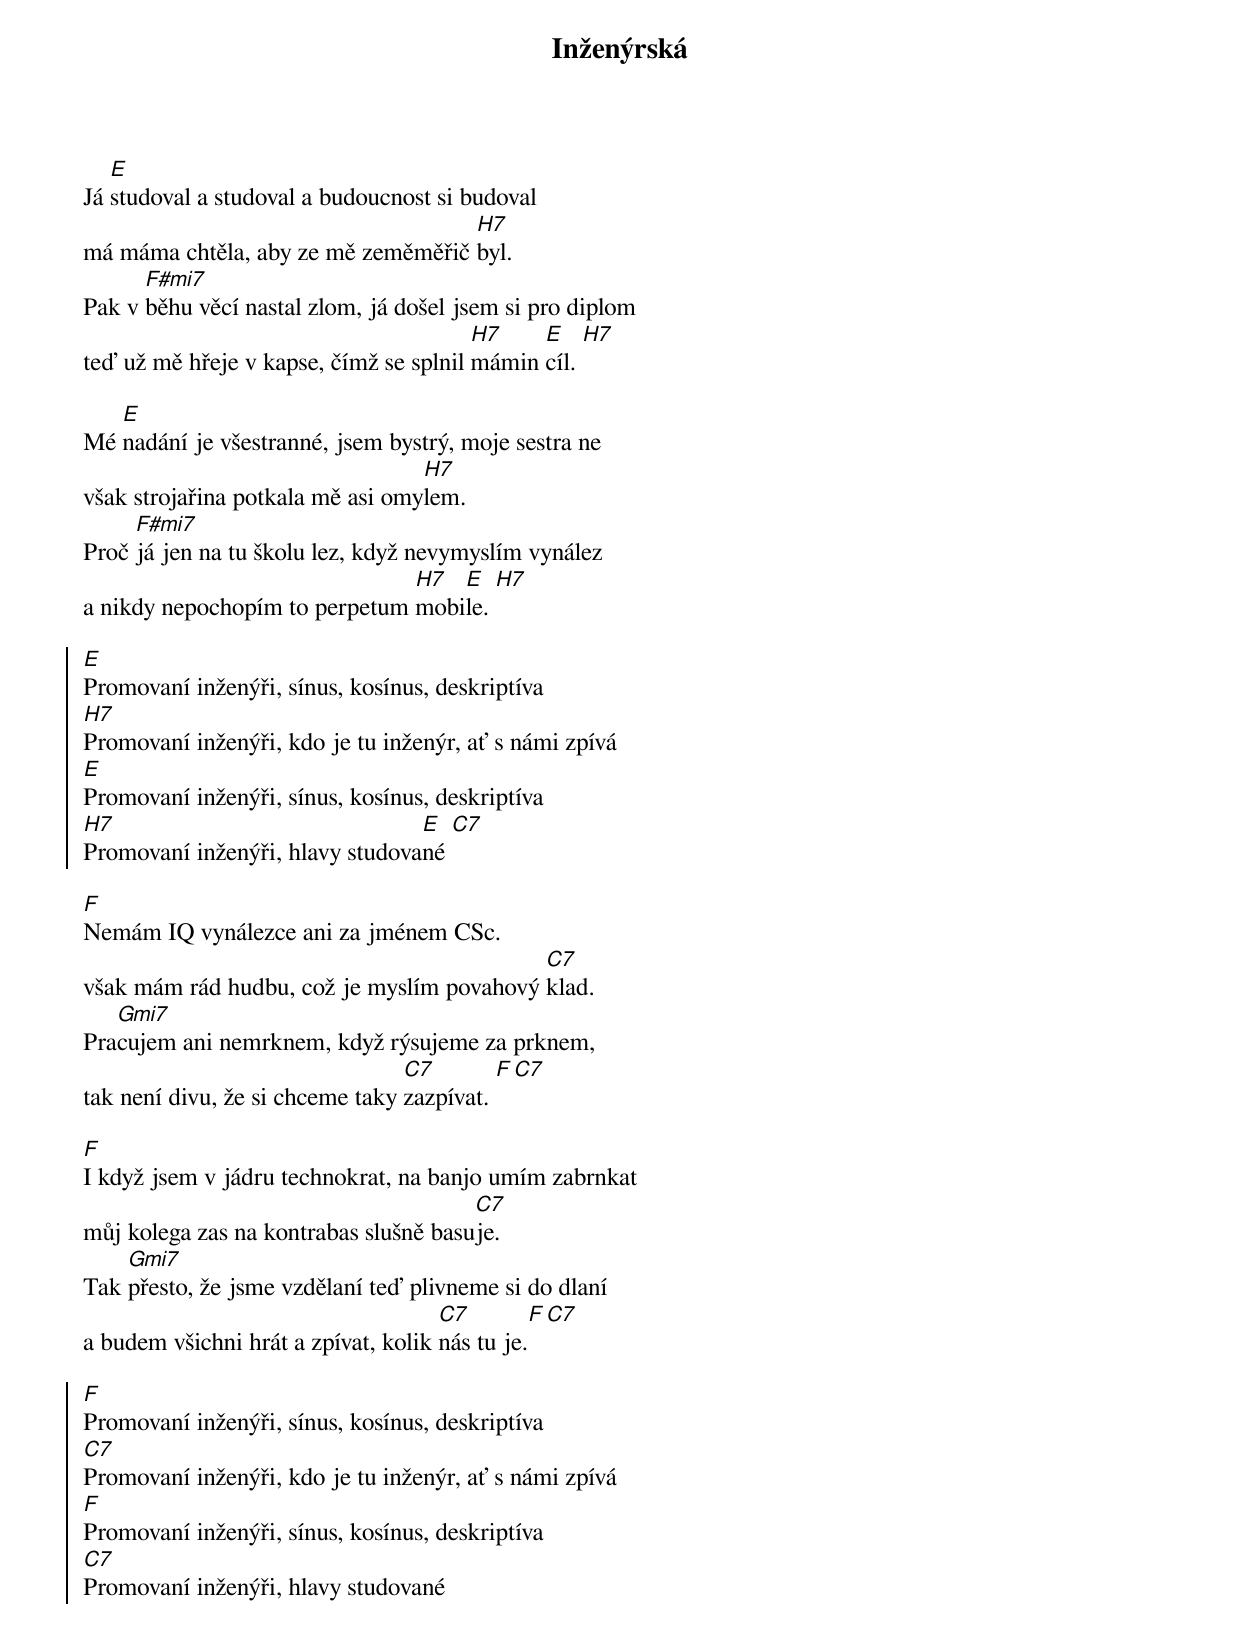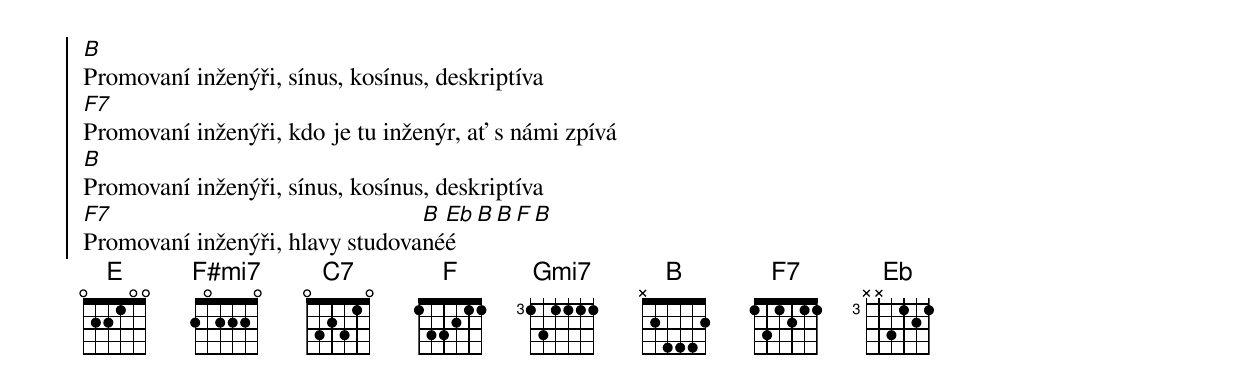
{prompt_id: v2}
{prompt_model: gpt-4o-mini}
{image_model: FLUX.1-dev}
{title: Inženýrská}
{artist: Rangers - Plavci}
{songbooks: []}
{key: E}
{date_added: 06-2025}
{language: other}
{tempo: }
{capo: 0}
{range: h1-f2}
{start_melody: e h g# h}


{start_of_verse}
Já [E]studoval a studoval a budoucnost si budoval
má máma chtěla, aby ze mě zeměměřič [H7]byl.
Pak v [F#mi7]běhu věcí nastal zlom, já došel jsem si pro diplom
teď už mě hřeje v kapse, čímž se splnil [H7]mámin [E]cíl. [H7]
{end_of_verse}

{start_of_verse}
Mé [E]nadání je všestranné, jsem bystrý, moje sestra ne
však strojařina potkala mě asi omy[H7]lem.
Proč [F#mi7]já jen na tu školu lez, když nevymyslím vynález
a nikdy nepochopím to perpetum [H7]mobi[E]le. [H7]
{end_of_verse}

{start_of_chorus}
[E]Promovaní inženýři, sínus, kosínus, deskriptíva
[H7]Promovaní inženýři, kdo je tu inženýr, ať s námi zpívá
[E]Promovaní inženýři, sínus, kosínus, deskriptíva
[H7]Promovaní inženýři, hlavy studova[E]né [C7]
{end_of_chorus}

{start_of_verse}
[F]Nemám IQ vynálezce ani za jménem CSc.
však mám rád hudbu, což je myslím povahový [C7]klad.
Pra[Gmi7]cujem ani nemrknem, když rýsujeme za prknem,
tak není divu, že si chceme taky [C7]zazpívat. [F][C7]
{end_of_verse}

{start_of_verse}
[F]I když jsem v jádru technokrat, na banjo umím zabrnkat
můj kolega zas na kontrabas slušně basu[C7]je.
Tak [Gmi7]přesto, že jsme vzdělaní teď plivneme si do dlaní
a budem všichni hrát a zpívat, kolik [C7]nás tu je.[F][C7]
{end_of_verse}

{start_of_chorus}
[F]Promovaní inženýři, sínus, kosínus, deskriptíva
[C7]Promovaní inženýři, kdo je tu inženýr, ať s námi zpívá
[F]Promovaní inženýři, sínus, kosínus, deskriptíva
[C7]Promovaní inženýři, hlavy studované
{end_of_chorus}

{start_of_chorus}
[B]Promovaní inženýři, sínus, kosínus, deskriptíva
[F7]Promovaní inženýři, kdo je tu inženýr, ať s námi zpívá
[B]Promovaní inženýři, sínus, kosínus, deskriptíva
[F7]Promovaní inženýři, hlavy studova[B]né[Eb]é[B][B][F][B]
{end_of_chorus}
